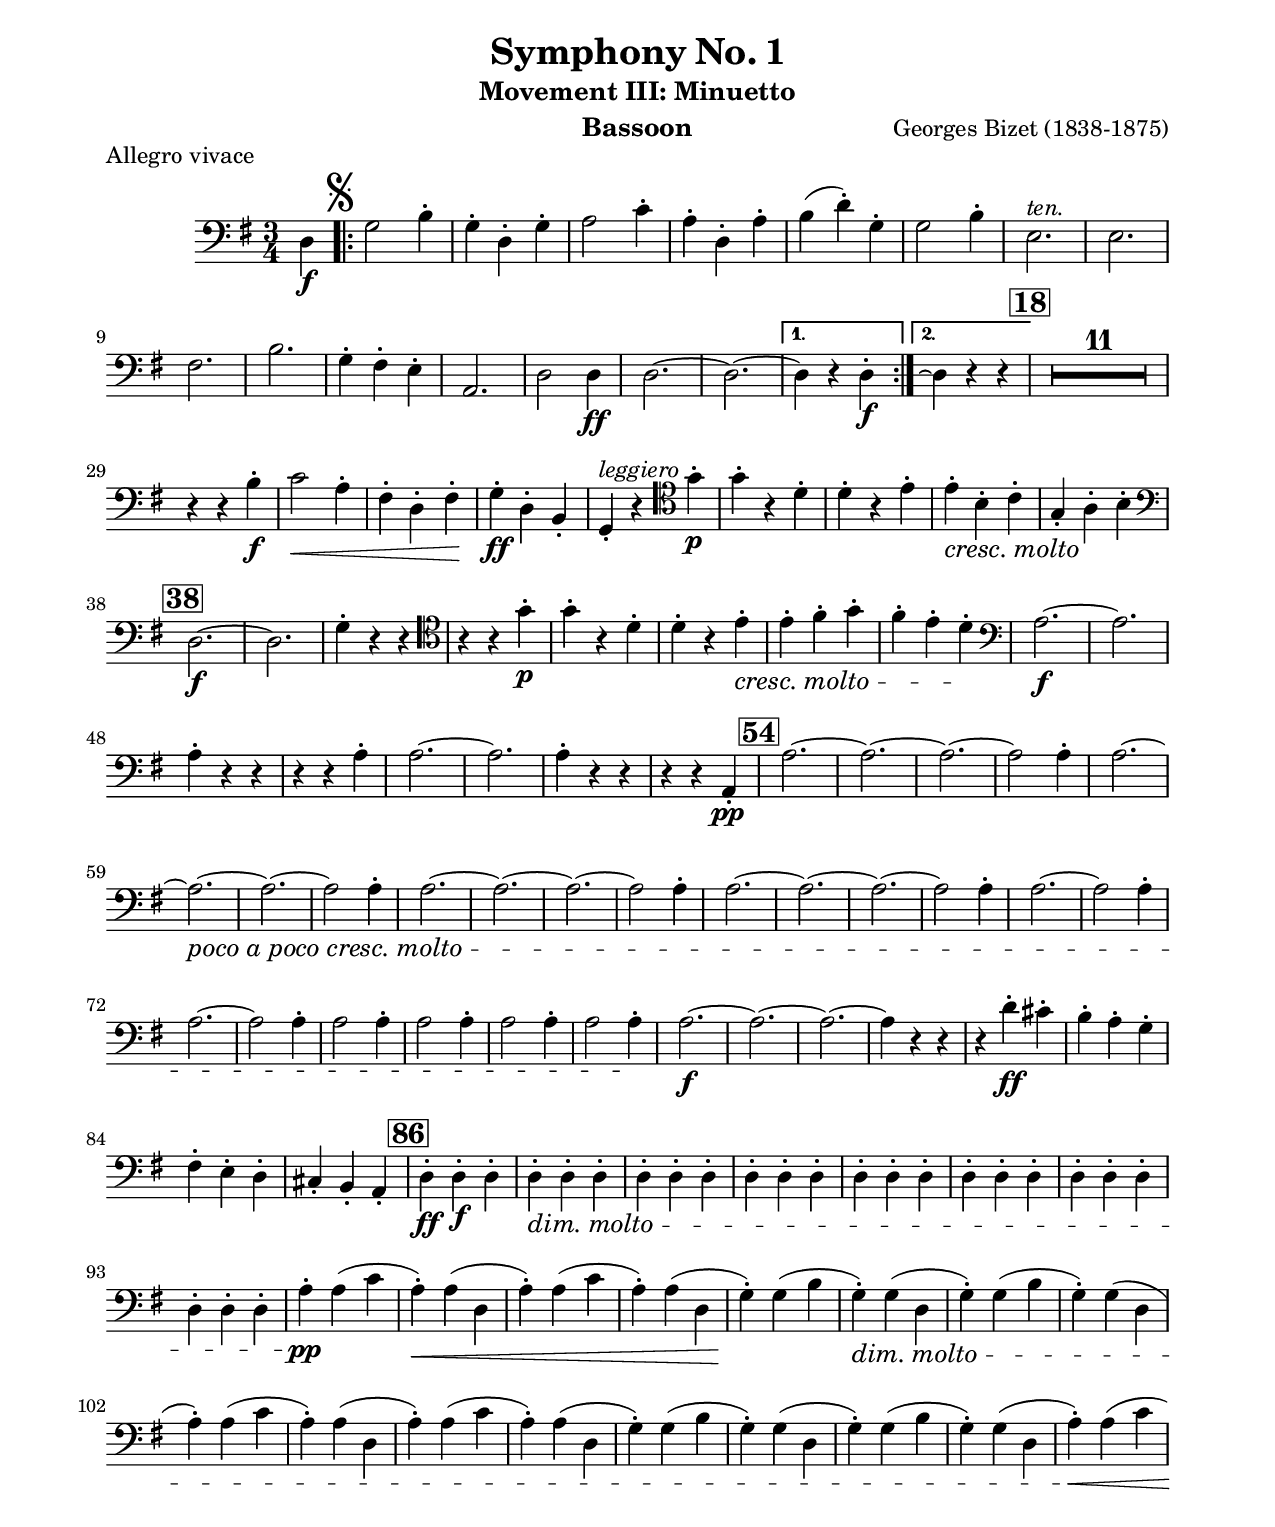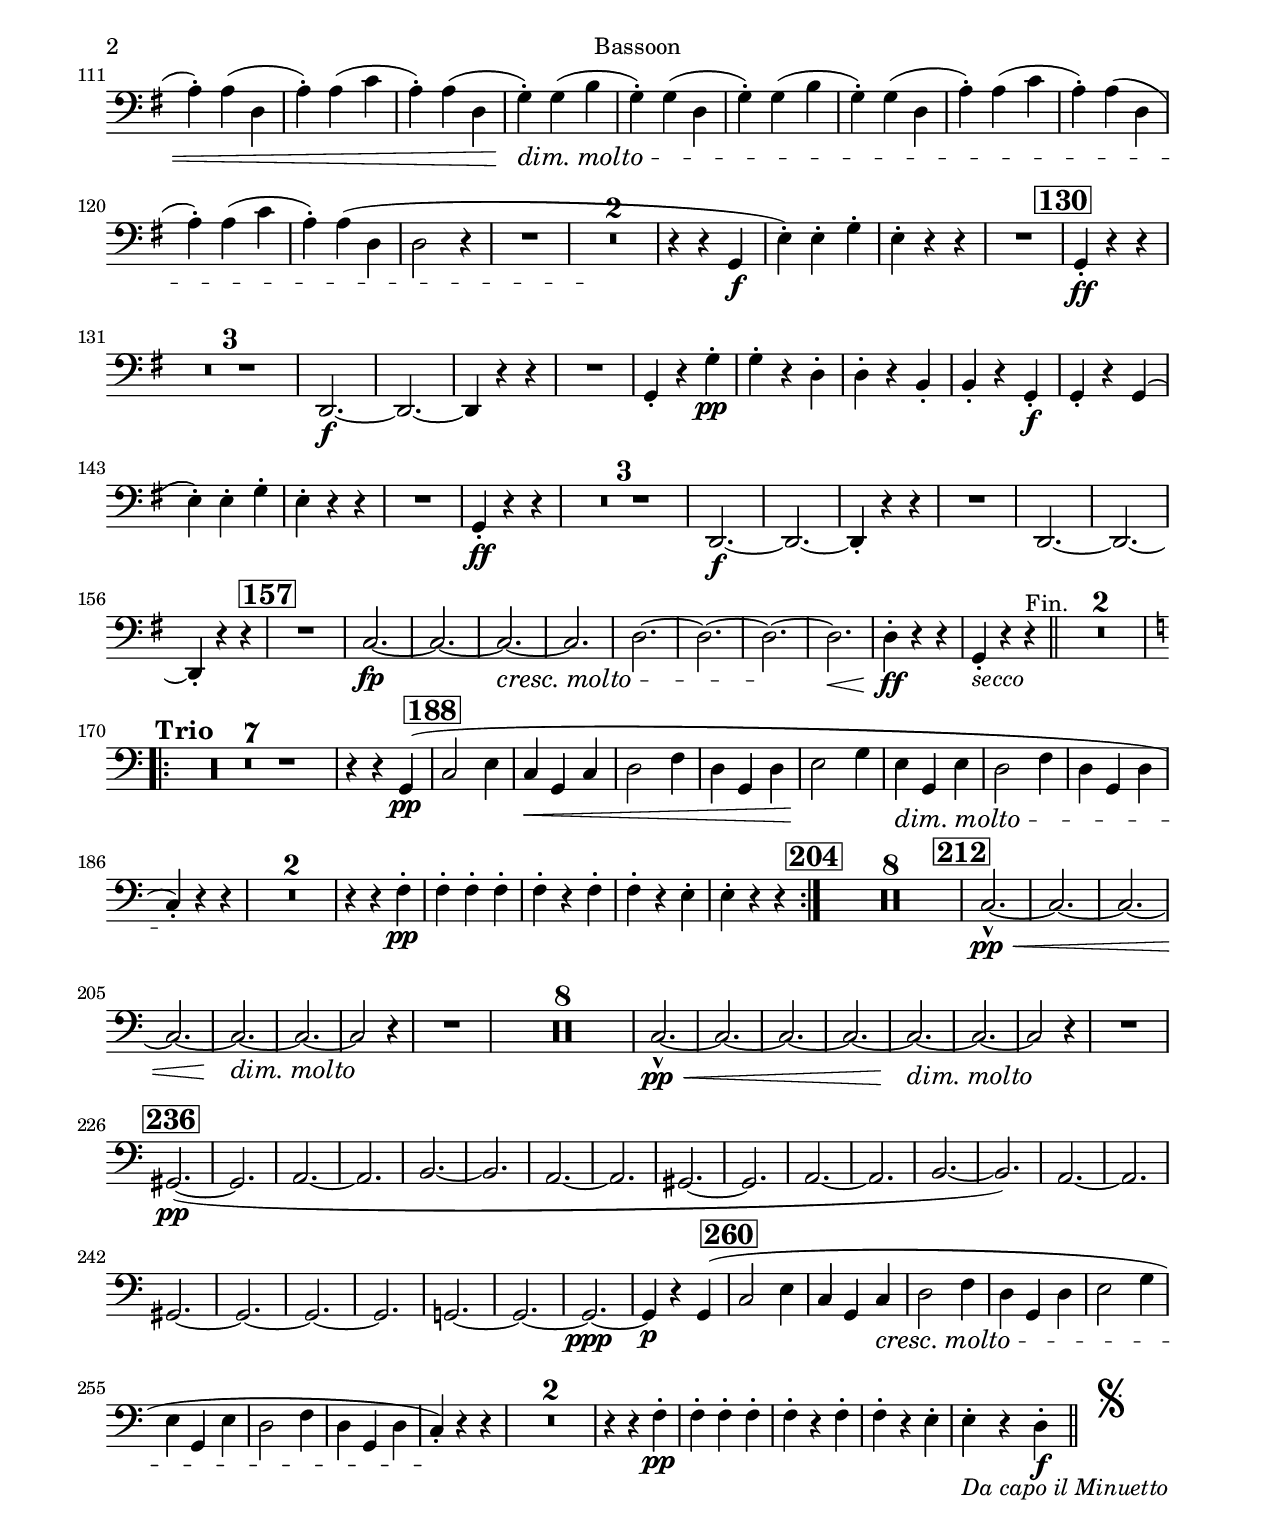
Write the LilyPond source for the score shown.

\version "2.13.5"

\include "defs.lyi" 
\version "2.13.5"

\include "defs.lyi"

bassoonMvtIIIDynamics = 
{
  \time 3/4
  \key g \major

  \partial 4 s4\f |
  \repeat volta 2
  {
    s2.*6 |
    s2.^\tenuto |
    s2. |
    s2.*4 |
    s2 s4\ff |
    s2.*2 |
  }
  \alternative
  {
    {
      s2 s4\f |
    }
    {
      s2. |
    }
  }

  % 18
%  \repeat volta 2
%  {
    s2.*11 |
    s4 s s\f |
    \crescHairpin
    s4\< s s |
    s s s\! |
    s\ff s s |
    s^\leggiero s s\p |
    s2.*2 |
    \crescTextCrescMolto 
    s4\< s s\! |
    s2. |

    % 38
    s2.\f |
    s2.*2 |
    s2 s4\p |
    s2. |
    s2 s4\< |
    s2. |
    s2 s4\! |
    s2.\f |
    s2.*2 |
    s2 s4 |
    s2.*3 |
    s2 s4\pp |

    % 54
    s2.*5 |
    \crescTextPocoAPocoCrescMolto
    s2.\< |
    s2.*17 |
    s2 s4\! |
    s2.\f |
    s2.*3 |
    s4 s\ff s |
    s2.*3 |

    % 86
    s4\ff s\f s |
    \dimTextDimMolto
    s2.\>
    s2.*6 |
    s2.\pp |
    \crescHairpin
    s2.\< |
    s2.*2 |
    s2.\! |
    s2.\> |
    s2.*10 |
    s2.\!\< |
    s2.*3 |
    s2.\!\> |
    s2.*9 |
    s2.*2\! |
    s4 s s\f |
    s2.*3 |

    % 130
    s2.\ff |
    s2.*3 |
    s2.\f |
    s2.*3 |
    s4 s s\pp |
    s2.*2 |
    s4 s s\f |
    s s s |
    s2.*3 |
    s4\ff s s |
    s2.*3 |
    s2.\f |
    s2.*3 |
    s2. |
    s2.*2 |

    % 157
    s2. |
    s2.\fp |
    s2. |
    \crescTextCrescMolto 
    s2.\< |
    s2.*3 |
    s2.\! |
    \crescHairpin
    s2.\< |
    s4\!\ff s s |
%  }
%  \alternative
%  {
%    {
%      s4-\secco s s |
%      s2.*2 |
%    }
%    {
      s4-\secco s s |
      s2.*2 |
%    }
%  }

  \key c \major

  % 173
  \repeat volta 2
  {
    s2.*7 |
    s4 s s\pp |

    % 181
    s2. |
    \crescHairpin
    s2.\< |
    s2.*2 |
    s2.\! |
    s2.\> |
    s2.*2 |
    s2.\! |
    s2.*2 |
    s4 s s\pp |
    s2.*4 |
  }

  % 197
%  \repeat volta 2
%  {
    s2.*8 |

    % 205
    \crescHairpin
    s2.\pp\< |
    s2.*3 |
    s2.\!\> |
    s2. |
    s2.\! |
    s2.*9 |
    s2.\pp\< |
    s2.*3 |
    s2.\!\> |
    s2. |
    s2.\! |
    s2. |

    % 229
    s2.\pp |
    s2.*21 |
    s2.\ppp |
    s2.\p |

    % 253
    s2. |
    \crescTextCrescMolto 
    s4 s s\< |
    s2.*6 |
    s4\! s s |
    s2.*2 |
    s4 s s\pp |
    s2.*3 |
%  }
%  \alternative
%  {
%    {
%      s2. |
%    }
%    {
      s4 s s\f |
%    }
%  }
}


bassoonMvtIIICues = 
{
  \time 3/4
  \key g \major

  \partial 4 s4 |

  s2.*58 | \break
  s2.*111 |

  \key c \major

  s2.*96 |
}


bassoonMvtIIINotCues = 
{
  \time 3/4
  \key g \major

  \partial 4 s4 |

  s2.*169 |

  \key c \major

  s2.*96 |
}


bassoonMvtIIINotes = 
{
  \time 3/4
  \key g \major
  \clef bass

  \partial 4 d4 |
  \repeat volta 2
  {
    g2 b4-. |
    g-. d-. g-. |
    a2 c4-. |
    a-. d,-. a'-. |
    b( d-.) g,-. |
    g2 b4-. |
    e,2. |
    e |
    fis |
    b |
    g4-. fis-. e-. |
    a,2. |
    d2 d4 |
    d2.~ |
    d2.~ |
  }
  \alternative
  {
    {
      d4 r d-. |
    }
    {
      d4\repeatTie r r |
    }
  }

  % 18
%  \repeat volta 2
%  {
    R4*3*11 |
    r4 r b'-. |
    c2 a4-. |
    fis-. d-. fis-. |
    g-. d-. b-. |
    g-. r \clef tenor g''-. |
    g-. r d-. |
    d-. r e-. |
    e-. b-. c-. |
    g-. a-. b-. \clef bass |

    % 38
    d,2.~ |
    d2. |
    g4-. r r \clef tenor |
    r r g'-. |
    g-. r d-. |
    d-. r e-. |
    e-. fis-. g-. |
    fis-. e-. d-. \clef bass |
    a2.~ |
    a2. |
    a4-. r r |
    r r a-. |
    a2.~ |
    a2. |
    a4-. r r |
    r r a,-. |

    % 54
    a'2.~ |
    a2.~ |
    a2.~ |
    a2 a4-. |
    a2.~ |
    a2.~ |
    a2.~ |
    a2 a4-. |
    a2.~ |
    a2.~ |
    a2.~ |
    a2 a4-. |
    a2.~ |
    a2.~ |
    a2.~ |
    a2 a4-. |
    a2.~ |
    a2 a4-. |
    a2.~ |
    a2 a4-. |
    a2 a4-. |
    a2 a4-. |
    a2 a4-. |
    a2 a4-. |
    a2.~ |
    a2.~ |
    a2.~ |
    a4 r r |
    r d-. cis-. |
    b-. a-. g-. |
    fis-. e-. d-. |
    cis-. b-. a-. |

    % 86
    d4-. d-. d-. |
    \repeat unfold 7 { d-. d-. d-. | }
    a'-. a( c |
    a-.) a( d, |
    a'-.) a( c |
    a-.) a( d, |
    \repeat unfold 3
    {
      g-.) g( b |
      g-.) g( d |
      g-.) g( b |
      g-.) g( d |
      a'-.) a( c |
      a-.) a( d, |
      a'-.) a( c |
      a-.) a( d, |
    }
    d2 r4 |
    R4*3*3 |
    r4 r g,( |
    e'-.) e-. g-. |
    e-. r r |
    R4*3 |

    % 130
    g,4-. r r |
    R4*3*3 |
    d2.~ |
    d2.~ |
    d4 r r |
    R4*3 |
    g4-. r g'-. |
    g-. r d-. |
    d-. r b-. |
    b-. r g-. |
    g-. r g( |
    e'-.) e-. g-. |
    e-. r r |
    R4*3 |
    g,4-. r r |
    R4*3*3 |
    d2.~ |
    d2.~ |
    d4-. r r |
    R4*3 |
    d2.~ |
    d2.~ |
    d4-. r r |

    % 157
    R4*3 |
    c'2.~ |
    c2.~ |
    c2.~ |
    c2. |
    d2.~ |
    d2.~ |
    d2.~ |
    d2. |
    d4-. r r |
%  }
%  \alternative
%  {
%    {
%      g,4-. r r |
%      R4*3*2 |
%    }
%    {
      g,4-. r r |
      R4*3*2 |
%    }
%  }

  \key c \major

  % 173
  \repeat volta 2
  {
    R4*3*7 |
    r4 r g(

    % 181
    c2 e4 |
    c g c |
    d2 f4 | 
    d g, d' |
    e2 g4 |
    e g, e' |
    d2 f4 |
    d g, d' |
    c-.) r r |
    R4*3*2 |
    r4 r f-. |
    f-. f-. f-. |
    f-. r f-. |
    f-. r e-. |
    e-. r r |
  }

  % 197
%  \repeat volta 2
%  {
    R4*3*8 |

    % 205
    c2.-^~ |
    c2.~ |
    c2.~ |
    c2.~ |
    c2.~ |
    c2.~ |
    c2 r4 |
    R4*3 |
    R4*3*8 |
    c2.-^~ |
    c2.~ |
    c2.~ |
    c2.~ |
    c2.~ |
    c2.~ |
    c2 r4 |
    R4*3 |

    % 229
    gis2.~( |
    gis2. |
    a2.~ |
    a2. |
    b2.~ |
    b2. |
    a2.~ |
    a2. |
    gis2.~ |
    gis2. |
    a2.~ |
    a2. |
    b2.~ |
    b2.) |
    a2.~ |
    a2. |
    gis2.~ |
    gis2.~ |
    gis2.~ |
    gis2. |
    g2.~ |
    g2.~ |
    g2.~ |
    g4 r g( |

    % 253
    c2 e4 |
    c g c |
    d2 f4 | 
    d g, d' |
    e2 g4 |
    e g, e' |
    d2 f4 | 
    d g, d' |
    c-.) r r |
    R4*3*2 |
    r4 r f-. |
    f-. f-. f-. |
    f-. r f-. |
    f-. r e-. |
%  }
%  \alternative
%  {
%    {
%      e-. r r |
%    }
%    {
      e-. r d-. |
%    }
%  }
}

bassoonMvtIIIScore = \relative c { << \bassoonMvtIIINotes \bassoonMvtIIINotCues \bassoonMvtIIIDynamics >> }
bassoonMvtIIIPart  = \relative c { << \bassoonMvtIIINotes \bassoonMvtIIICues    \bassoonMvtIIIDynamics >> }
 

instrument = "Bassoon"

notesMvtIII = \bassoonMvtIIIPart

\include "Part.lyi"
